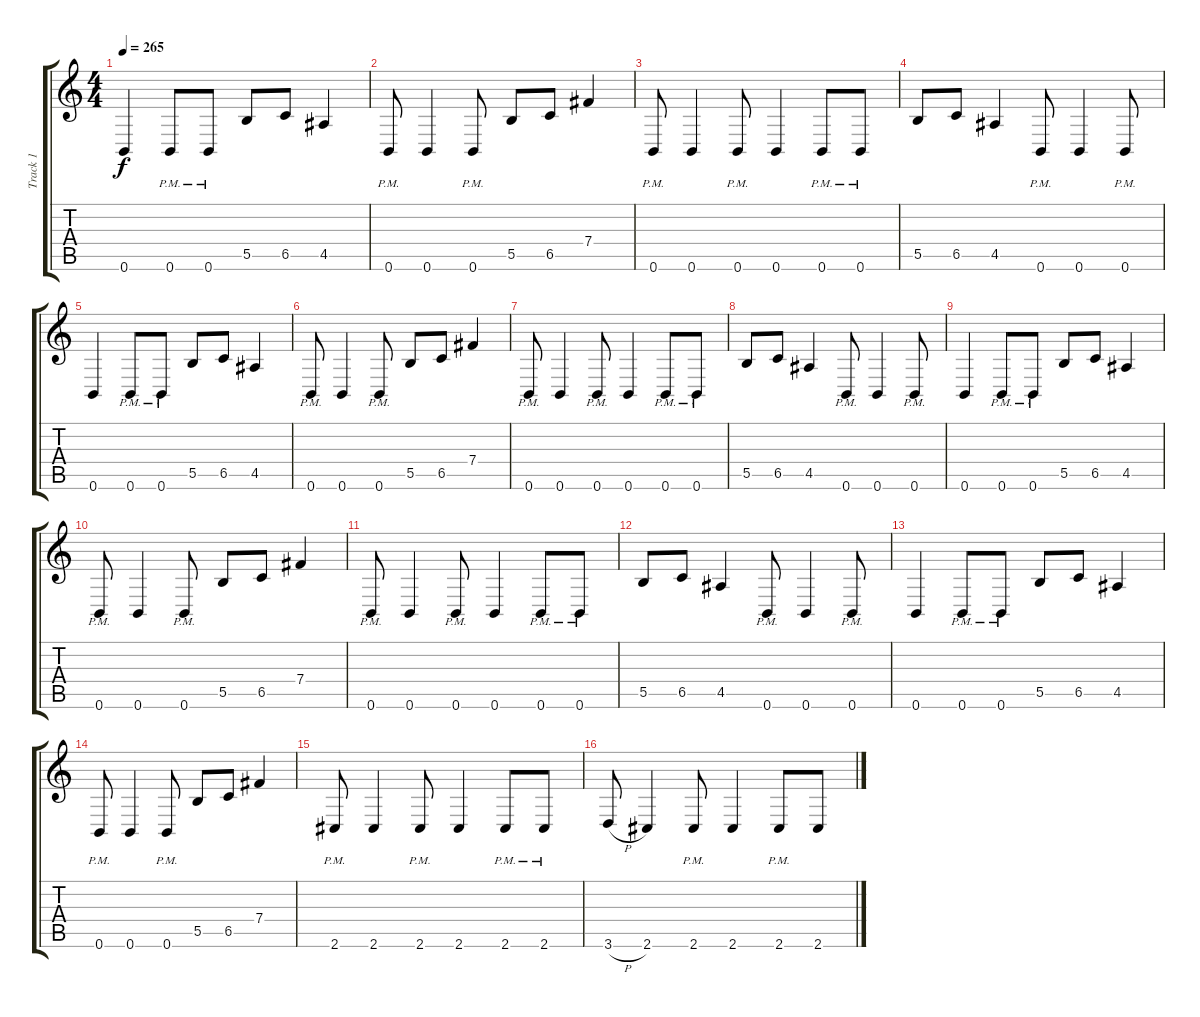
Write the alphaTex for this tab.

\track ("Track 1" "Track 1") {instrument overdrivenguitar}
\staff {score tabs}
\tuning (Db4 Ab3 E3 B2 Gb2 B1) {hide}
\ts (4 4)
\tempo 265
\clef g2
\ks c
0.6.4{dy f} 0.6{pm}.8 0.6{pm}.8 5.5.8 6.5.8 4.5.4 |
0.6{pm}.8 0.6.4 0.6{pm}.8 5.5.8 6.5.8 7.4.4 |
0.6{pm}.8 0.6.4 0.6{pm}.8 0.6.4 0.6{pm}.8 0.6{pm}.8 |
5.5.8 6.5.8 4.5.4 0.6{pm}.8 0.6.4 0.6{pm}.8 |
0.6.4 0.6{pm}.8 0.6{pm}.8 5.5.8 6.5.8 4.5.4 |
0.6{pm}.8 0.6.4 0.6{pm}.8 5.5.8 6.5.8 7.4.4 |
0.6{pm}.8 0.6.4 0.6{pm}.8 0.6.4 0.6{pm}.8 0.6{pm}.8 |
5.5.8 6.5.8 4.5.4 0.6{pm}.8 0.6.4 0.6{pm}.8 |
0.6.4 0.6{pm}.8 0.6{pm}.8 5.5.8 6.5.8 4.5.4 |
0.6{pm}.8 0.6.4 0.6{pm}.8 5.5.8 6.5.8 7.4.4 |
0.6{pm}.8 0.6.4 0.6{pm}.8 0.6.4 0.6{pm}.8 0.6{pm}.8 |
5.5.8 6.5.8 4.5.4 0.6{pm}.8 0.6.4 0.6{pm}.8 |
0.6.4 0.6{pm}.8 0.6{pm}.8 5.5.8 6.5.8 4.5.4 |
0.6{pm}.8 0.6.4 0.6{pm}.8 5.5.8 6.5.8 7.4.4 |
2.6{pm}.8 2.6.4 2.6{pm}.8 2.6.4 2.6{pm}.8 2.6{pm}.8 |
3.6{h}.8 2.6.4 2.6{pm}.8 2.6.4 2.6{pm}.8 2.6.8
